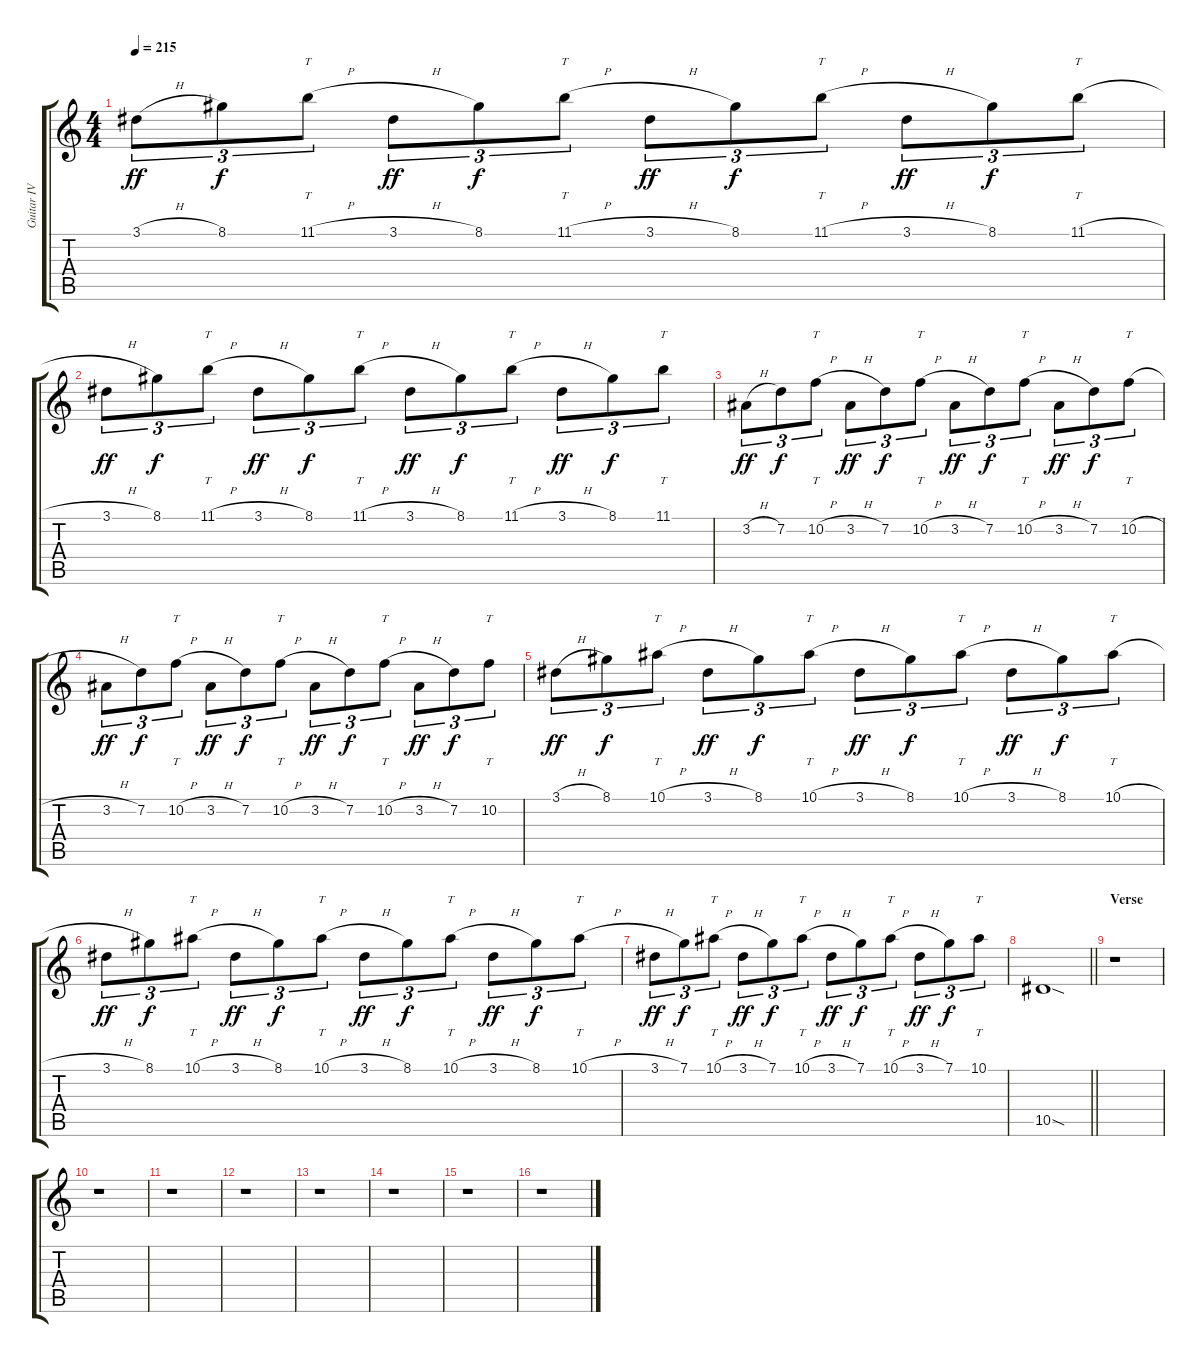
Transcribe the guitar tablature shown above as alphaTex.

\track ("Guitar IV" "Guitar IV") {instrument overdrivenguitar}
\staff {score tabs}
\tuning (C4 G3 Eb3 Bb2 F2 C2) {hide}
\ts (4 4)
\tempo 215
\clef g2
\ks c
3.1{h}.8{tu (3 2) dy ff} 8.1.8{tu (3 2) dy f} 11.1{h}.8{tt tu (3 2)} 3.1{h}.8{tu (3 2) dy ff} 8.1.8{tu (3 2) dy f} 11.1{h}.8{tt tu (3 2)} 3.1{h}.8{tu (3 2) dy ff} 8.1.8{tu (3 2) dy f} 11.1{h}.8{tt tu (3 2)} 3.1{h}.8{tu (3 2) dy ff} 8.1.8{tu (3 2) dy f} 11.1{h}.8{tt tu (3 2)} |
3.1{h}.8{tu (3 2) dy ff} 8.1.8{tu (3 2) dy f} 11.1{h}.8{tt tu (3 2)} 3.1{h}.8{tu (3 2) dy ff} 8.1.8{tu (3 2) dy f} 11.1{h}.8{tt tu (3 2)} 3.1{h}.8{tu (3 2) dy ff} 8.1.8{tu (3 2) dy f} 11.1{h}.8{tt tu (3 2)} 3.1{h}.8{tu (3 2) dy ff} 8.1.8{tu (3 2) dy f} 11.1.8{tt tu (3 2)} |
3.2{h}.8{tu (3 2) dy ff} 7.2.8{tu (3 2) dy f} 10.2{h}.8{tt tu (3 2)} 3.2{h}.8{tu (3 2) dy ff} 7.2.8{tu (3 2) dy f} 10.2{h}.8{tt tu (3 2)} 3.2{h}.8{tu (3 2) dy ff} 7.2.8{tu (3 2) dy f} 10.2{h}.8{tt tu (3 2)} 3.2{h}.8{tu (3 2) dy ff} 7.2.8{tu (3 2) dy f} 10.2{h}.8{tt tu (3 2)} |
3.2{h}.8{tu (3 2) dy ff} 7.2.8{tu (3 2) dy f} 10.2{h}.8{tt tu (3 2)} 3.2{h}.8{tu (3 2) dy ff} 7.2.8{tu (3 2) dy f} 10.2{h}.8{tt tu (3 2)} 3.2{h}.8{tu (3 2) dy ff} 7.2.8{tu (3 2) dy f} 10.2{h}.8{tt tu (3 2)} 3.2{h}.8{tu (3 2) dy ff} 7.2.8{tu (3 2) dy f} 10.2.8{tt tu (3 2)} |
3.1{h}.8{tu (3 2) dy ff} 8.1.8{tu (3 2) dy f} 10.1{h}.8{tt tu (3 2)} 3.1{h}.8{tu (3 2) dy ff} 8.1.8{tu (3 2) dy f} 10.1{h}.8{tt tu (3 2)} 3.1{h}.8{tu (3 2) dy ff} 8.1.8{tu (3 2) dy f} 10.1{h}.8{tt tu (3 2)} 3.1{h}.8{tu (3 2) dy ff} 8.1.8{tu (3 2) dy f} 10.1{h}.8{tt tu (3 2)} |
3.1{h}.8{tu (3 2) dy ff} 8.1.8{tu (3 2) dy f} 10.1{h}.8{tt tu (3 2)} 3.1{h}.8{tu (3 2) dy ff} 8.1.8{tu (3 2) dy f} 10.1{h}.8{tt tu (3 2)} 3.1{h}.8{tu (3 2) dy ff} 8.1.8{tu (3 2) dy f} 10.1{h}.8{tt tu (3 2)} 3.1{h}.8{tu (3 2) dy ff} 8.1.8{tu (3 2) dy f} 10.1{h}.8{tt tu (3 2)} |
3.1{h}.8{tu (3 2) dy ff} 7.1.8{tu (3 2) dy f} 10.1{h}.8{tt tu (3 2)} 3.1{h}.8{tu (3 2) dy ff} 7.1.8{tu (3 2) dy f} 10.1{h}.8{tt tu (3 2)} 3.1{h}.8{tu (3 2) dy ff} 7.1.8{tu (3 2) dy f} 10.1{h}.8{tt tu (3 2)} 3.1{h}.8{tu (3 2) dy ff} 7.1.8{tu (3 2) dy f} 10.1.8{tt tu (3 2)} |
\barLineRight lightlight
10.5{sod}.1 |
\section ("" "Verse")
r.1 |
r.1 |
r.1 |
r.1 |
r.1 |
r.1 |
r.1 |
r.1
